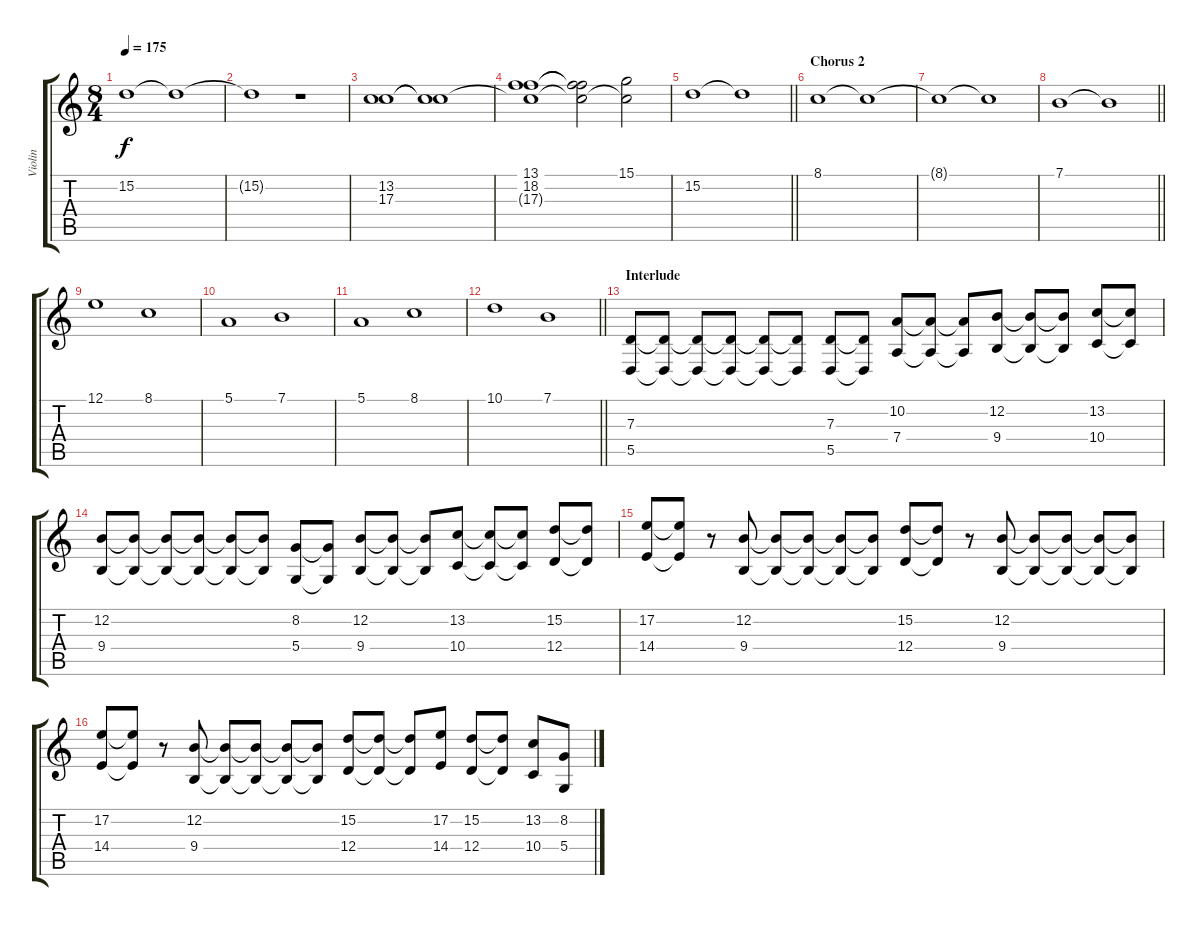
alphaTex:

\track ("Violin " "Violin ") {instrument stringensemble1}
\staff {score tabs}
\tuning (E4 B3 G3 D3 A2 E2) {hide}
\ts (8 4)
\tempo 175
\clef g2
\ks c
15.2.1{dy f} 15.2{t}.1 |
15.2{t}.1 r.1 |
(13.2 17.3).1 (13.2{t} 17.3{t}).1 |
(13.1 18.2 17.3{t}).1 (13.1{t} 18.2{t} 17.3{t}).2 (15.1 17.3{t}).2 |
\barLineRight lightlight
15.2.1 15.2{t}.1 |
\section ("" "Chorus 2")
8.1.1 8.1{t}.1 |
8.1{t}.1 8.1{t}.1 |
\barLineRight lightlight
7.1.1 7.1{t}.1 |
12.1.1 8.1.1 |
5.1.1 7.1.1 |
5.1.1 8.1.1 |
\barLineRight lightlight
10.1.1 7.1.1 |
\section ("" "Interlude")
(7.3 5.5).8 (7.3{t} 5.5{t}).8 (7.3{t} 5.5{t}).8 (7.3{t} 5.5{t}).8 (7.3{t} 5.5{t}).8 (7.3{t} 5.5{t}).8 (7.3 5.5).8 (7.3{t} 5.5{t}).8 (10.2 7.4).8 (10.2{t} 7.4{t}).8 (10.2{t} 7.4{t}).8 (12.2 9.4).8 (12.2{t} 9.4{t}).8 (12.2{t} 9.4{t}).8 (13.2 10.4).8 (13.2{t} 10.4{t}).8 |
(12.2 9.4).8 (12.2{t} 9.4{t}).8 (12.2{t} 9.4{t}).8 (12.2{t} 9.4{t}).8 (12.2{t} 9.4{t}).8 (12.2{t} 9.4{t}).8 (8.2 5.4).8 (8.2{t} 5.4{t}).8 (12.2 9.4).8 (12.2{t} 9.4{t}).8 (12.2{t} 9.4{t}).8 (13.2 10.4).8 (13.2{t} 10.4{t}).8 (13.2{t} 10.4{t}).8 (15.2 12.4).8 (15.2{t} 12.4{t}).8 |
(17.2 14.4).8 (17.2{t} 14.4{t}).8 r.8 (12.2 9.4).8 (12.2{t} 9.4{t}).8 (12.2{t} 9.4{t}).8 (12.2{t} 9.4{t}).8 (12.2{t} 9.4{t}).8 (15.2 12.4).8 (15.2{t} 12.4{t}).8 r.8 (12.2 9.4).8 (12.2{t} 9.4{t}).8 (12.2{t} 9.4{t}).8 (12.2{t} 9.4{t}).8 (12.2{t} 9.4{t}).8 |
(17.2 14.4).8 (17.2{t} 14.4{t}).8 r.8 (12.2 9.4).8 (12.2{t} 9.4{t}).8 (12.2{t} 9.4{t}).8 (12.2{t} 9.4{t}).8 (12.2{t} 9.4{t}).8 (15.2 12.4).8 (15.2{t} 12.4{t}).8 (15.2{t} 12.4{t}).8 (17.2 14.4).8 (15.2 12.4).8 (15.2{t} 12.4{t}).8 (13.2 10.4).8 (8.2 5.4).8
